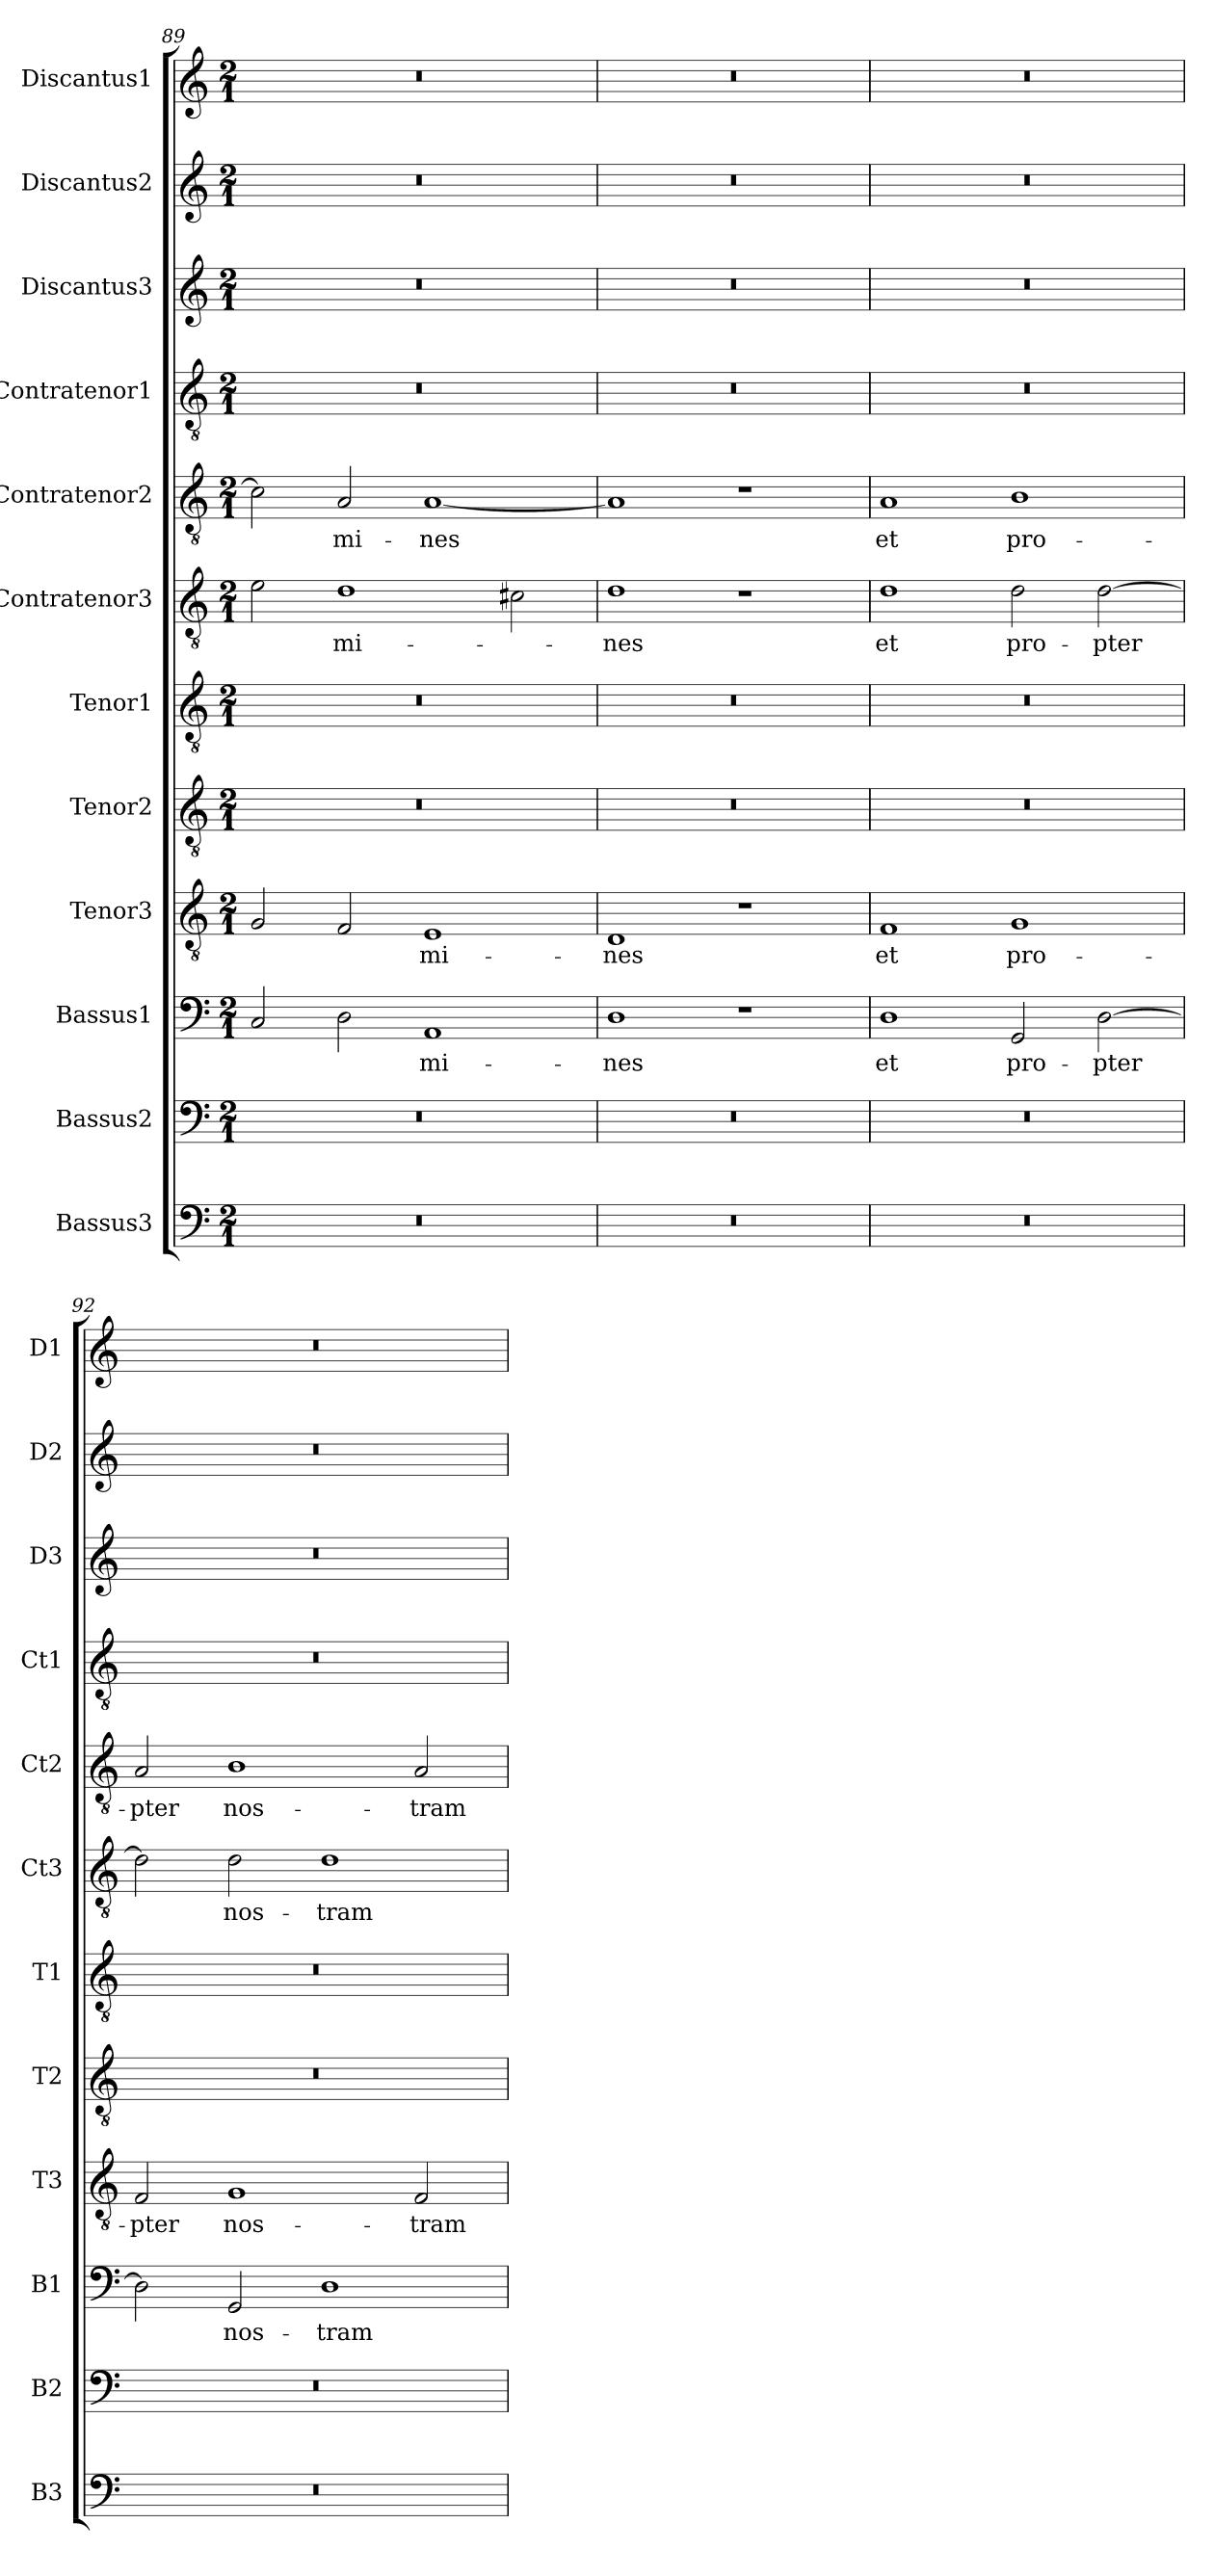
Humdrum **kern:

**kern	**kern	**kern	**text	**kern	**text	**kern	**kern	**kern	**text	**kern	**text	**kern	**kern	**kern	**kern
*part12	*part11	*part10	*part10	*part9	*part9	*part8	*part7	*part6	*part6	*part5	*part5	*part4	*part3	*part2	*part1
*staff12	*staff11	*staff10	*staff10	*staff9	*staff9	*staff8	*staff7	*staff6	*staff6	*staff5	*staff5	*staff4	*staff3	*staff2	*staff1
*I"Bassus3	*I"Bassus2	*I"Bassus1	*	*I"Tenor3	*	*I"Tenor2	*I"Tenor1	*I"Contratenor3	*	*I"Contratenor2	*	*I"Contratenor1	*I"Discantus3	*I"Discantus2	*I"Discantus1
*I'B3	*I'B2	*I'B1	*	*I'T3	*	*I'T2	*I'T1	*I'Ct3	*	*I'Ct2	*	*I'Ct1	*I'D3	*I'D2	*I'D1
*clefF4	*clefF4	*clefF4	*	*clefGv2	*	*clefGv2	*clefGv2	*clefGv2	*	*clefGv2	*	*clefGv2	*clefG2	*clefG2	*clefG2
*k[]	*k[]	*k[]	*	*k[]	*	*k[]	*k[]	*k[]	*	*k[]	*	*k[]	*k[]	*k[]	*k[]
*M2/1	*M2/1	*M2/1	*	*M2/1	*	*M2/1	*M2/1	*M2/1	*	*M2/1	*	*M2/1	*M2/1	*M2/1	*M2/1
=89	=89	=89	=89	=89	=89	=89	=89	=89	=89	=89	=89	=89	=89	=89	=89
0r	0r	2C/	.	2G/	.	0r	0r	2e\	.	2c\]	.	0r	0r	0r	0r
.	.	2D\	.	2F/	.	.	.	1d\	-mi-	2A/	-mi-	.	.	.	.
.	.	1AA/	-mi-	1E/	-mi-	.	.	.	.	[1A/	-nes	.	.	.	.
.	.	.	.	.	.	.	.	2c#X\	.	.	.	.	.	.	.
=90	=90	=90	=90	=90	=90	=90	=90	=90	=90	=90	=90	=90	=90	=90	=90
0r	0r	1D\	-nes	1D/	-nes	0r	0r	1d\	-nes	1A/]	.	0r	0r	0r	0r
.	.	1r	.	1r	.	.	.	1r	.	1r	.	.	.	.	.
=91	=91	=91	=91	=91	=91	=91	=91	=91	=91	=91	=91	=91	=91	=91	=91
0r	0r	1D\	et	1F/	et	0r	0r	1d\	et	1A/	et	0r	0r	0r	0r
.	.	2GG/	pro-	1G/	pro-	.	.	2d\	pro-	1B\	pro-	.	.	.	.
.	.	[2D\	-pter	.	.	.	.	[2d\	-pter	.	.	.	.	.	.
=92	=92	=92	=92	=92	=92	=92	=92	=92	=92	=92	=92	=92	=92	=92	=92
0r	0r	2D\]	.	2F/	-pter	0r	0r	2d\]	.	2A/	-pter	0r	0r	0r	0r
.	.	2GG/	nos-	1G/	nos-	.	.	2d\	nos-	1B\	nos-	.	.	.	.
.	.	1D\	-tram	.	.	.	.	1d\	-tram	.	.	.	.	.	.
.	.	.	.	2F/	-tram	.	.	.	.	2A/	-tram	.	.	.	.
=	=	=	=	=	=	=	=	=	=	=	=	=	=	=	=
*-	*-	*-	*-	*-	*-	*-	*-	*-	*-	*-	*-	*-	*-	*-	*-
